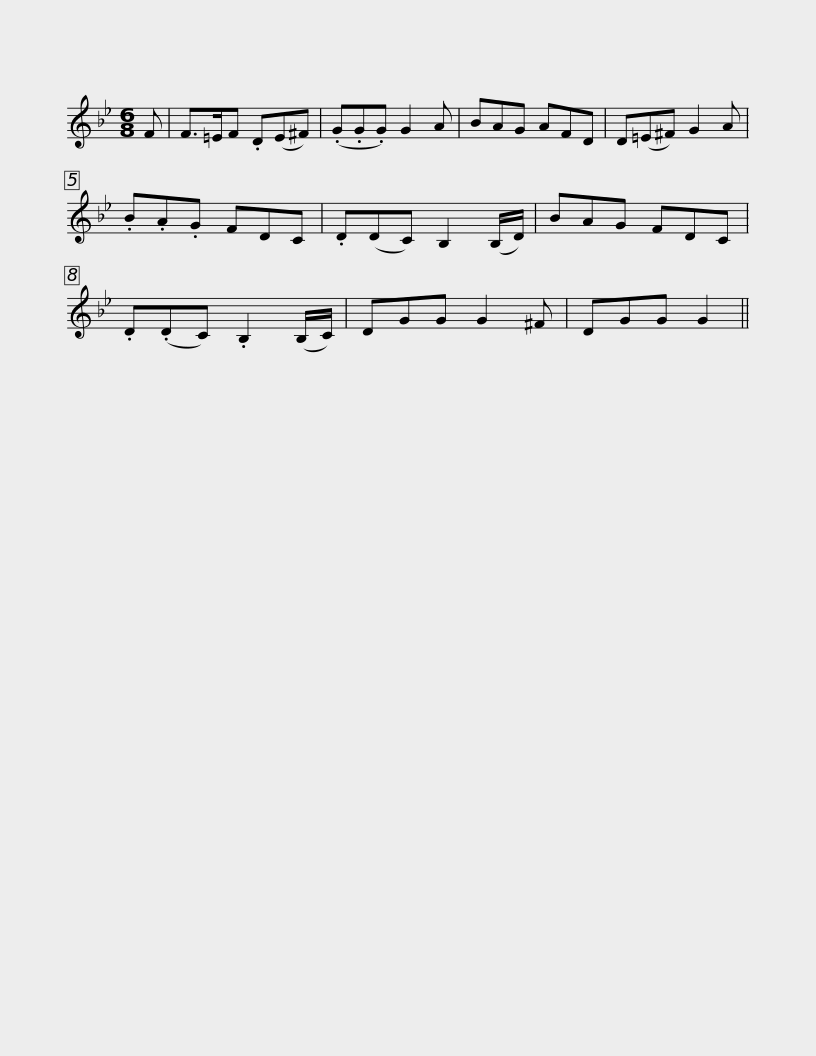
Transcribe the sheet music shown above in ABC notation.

X:1
L:1/8
M:6/8
I:linebreak $
K:Gmin
V:1 treble
V:1
 F | F>=EF .D(E^F) | (.G.G.G) G2 A | BAG AFD | D(=E^F) G2 A | %5
 .B.A.G FDC | .D(DC) B,2 (B,/D/) |$ BAG FDC | .D(.DC) .B,2 (B,/C/) | DGG G2 ^F | %10
 DGG G2 || %11
